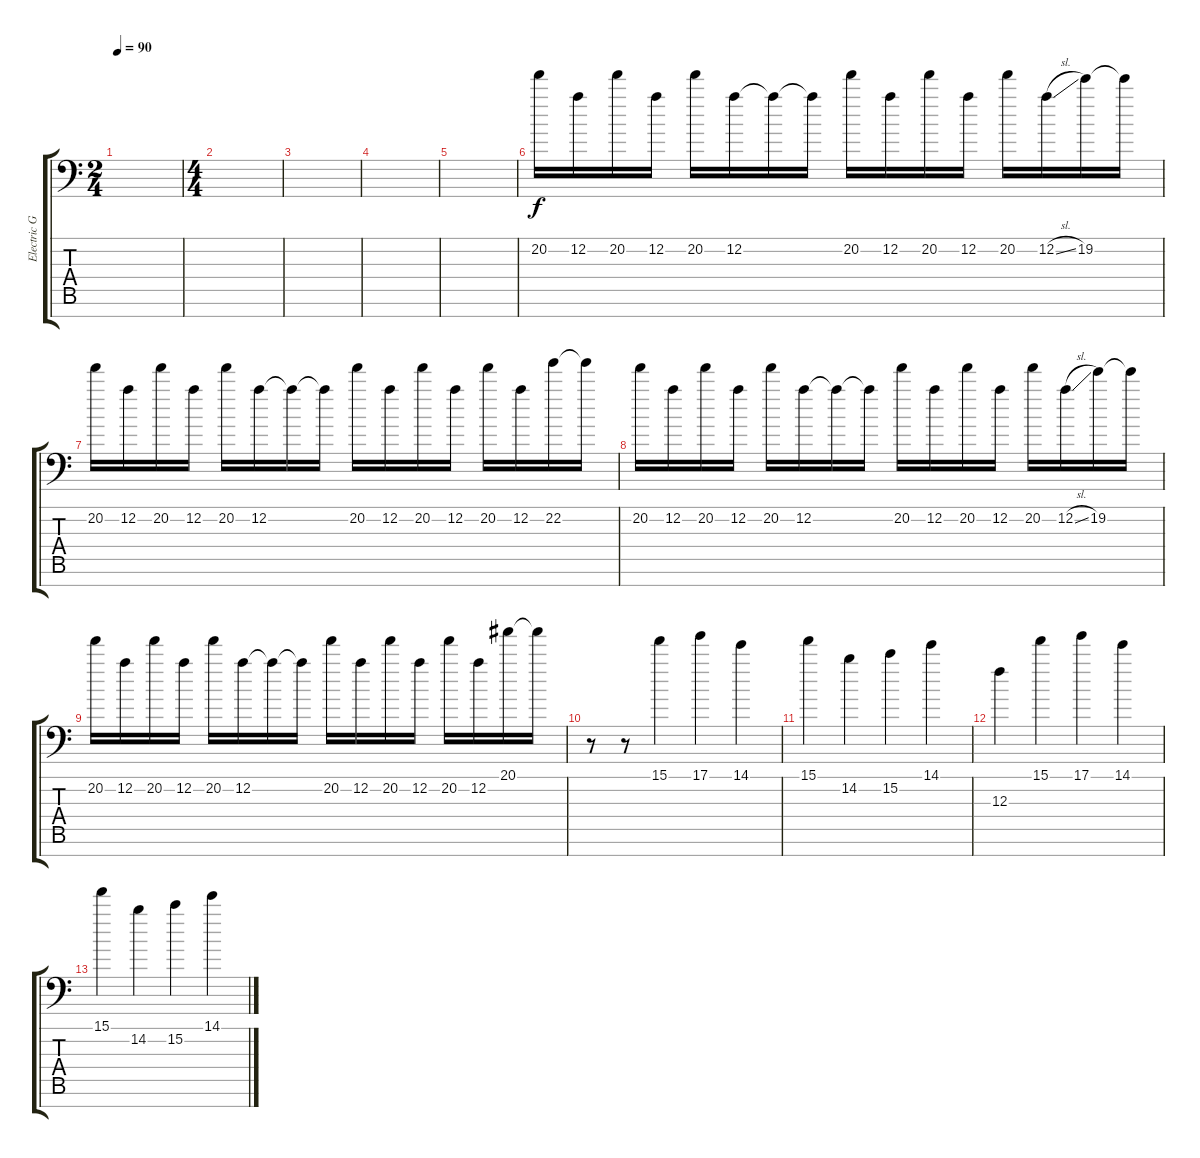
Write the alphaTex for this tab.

\track ("Electric Guitar" "Electric G") {instrument distortionguitar}
\staff {score tabs}
\tuning (D4 A3 F3 C3 G2 D2 A1) {hide}
\ts (2 4)
\tempo 90
\clef f4
\ks c
|
\ts (4 4)
|
|
|
|
20.2.16 12.2.16 20.2.16 12.2.16 20.2.16 12.2.16 12.2{t}.16 12.2{t}.16 20.2.16 12.2.16 20.2.16 12.2.16 20.2.16 12.2{sl}.16 19.2.16 19.2{t}.16 |
20.2.16 12.2.16 20.2.16 12.2.16 20.2.16 12.2.16 12.2{t}.16 12.2{t}.16 20.2.16 12.2.16 20.2.16 12.2.16 20.2.16 12.2.16 22.2.16 22.2{t}.16 |
20.2.16 12.2.16 20.2.16 12.2.16 20.2.16 12.2.16 12.2{t}.16 12.2{t}.16 20.2.16 12.2.16 20.2.16 12.2.16 20.2.16 12.2{sl}.16 19.2.16 19.2{t}.16 |
20.2.16 12.2.16 20.2.16 12.2.16 20.2.16 12.2.16 12.2{t}.16 12.2{t}.16 20.2.16 12.2.16 20.2.16 12.2.16 20.2.16 12.2.16 20.1.16 20.1{t}.16 |
r.8 r.8 15.1.4 17.1.4 14.1.4 |
15.1.4 14.2.4 15.2.4 14.1.4 |
12.3.4 15.1.4 17.1.4 14.1.4 |
15.1.4 14.2.4 15.2.4 14.1.4
